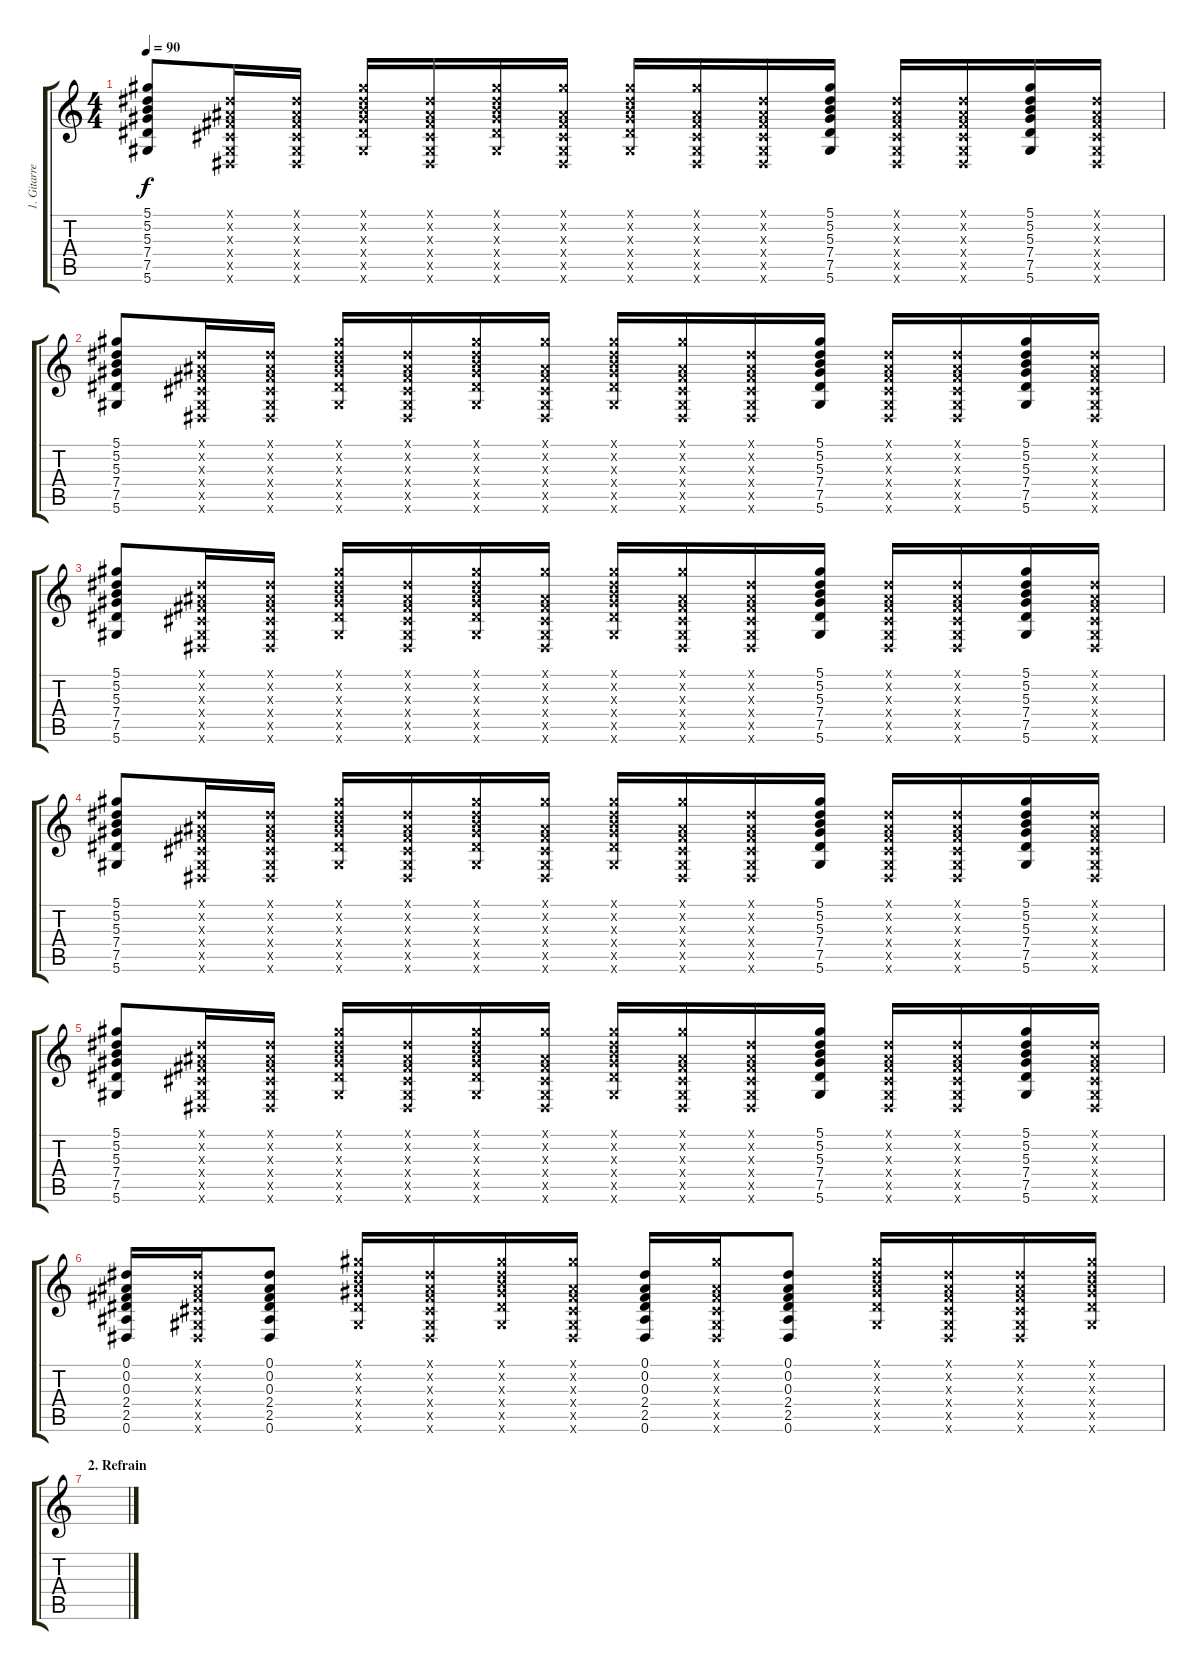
\track ("1. Gitarre" "1. Gitarre") {instrument overdrivenguitar}
\staff {score tabs}
\tuning (Eb4 Bb3 Gb3 Db3 Ab2 Eb2) {hide}
\ts (4 4)
\tempo 90
\clef g2
\ks c
(5.1 5.2 5.3 7.4 7.5 5.6).8{dy f} (0.1{x} 0.2{x} 0.3{x} 0.4{x} 0.5{x} 0.6{x}).16 (0.1{x} 0.2{x} 0.3{x} 0.4{x} 0.5{x} 0.6{x}).16 (5.1{x} 5.2{x} 5.3{x} 7.4{x} 7.5{x} 5.6{x}).16 (0.1{x} 0.2{x} 0.3{x} 0.4{x} 0.5{x} 0.6{x}).16 (5.1{x} 5.2{x} 5.3{x} 7.4{x} 7.5{x} 5.6{x}).16 (5.1{x} 0.2{x} 0.3{x} 0.4{x} 0.5{x} 0.6{x}).16 (5.1{x} 5.2{x} 5.3{x} 7.4{x} 7.5{x} 5.6{x}).16 (5.1{x} 0.2{x} 0.3{x} 0.4{x} 0.5{x} 0.6{x}).16 (0.1{x} 0.2{x} 0.3{x} 0.4{x} 0.5{x} 0.6{x}).16 (5.1 5.2 5.3 7.4 7.5 5.6).16 (0.1{x} 0.2{x} 0.3{x} 0.4{x} 0.5{x} 0.6{x}).16 (0.1{x} 0.2{x} 0.3{x} 0.4{x} 0.5{x} 0.6{x}).16 (5.1 5.2 5.3 7.4 7.5 5.6).16 (0.1{x} 0.2{x} 0.3{x} 0.4{x} 0.5{x} 0.6{x}).16 |
(5.1 5.2 5.3 7.4 7.5 5.6).8 (0.1{x} 0.2{x} 0.3{x} 0.4{x} 0.5{x} 0.6{x}).16 (0.1{x} 0.2{x} 0.3{x} 0.4{x} 0.5{x} 0.6{x}).16 (5.1{x} 5.2{x} 5.3{x} 7.4{x} 7.5{x} 5.6{x}).16 (0.1{x} 0.2{x} 0.3{x} 0.4{x} 0.5{x} 0.6{x}).16 (5.1{x} 5.2{x} 5.3{x} 7.4{x} 7.5{x} 5.6{x}).16 (5.1{x} 0.2{x} 0.3{x} 0.4{x} 0.5{x} 0.6{x}).16 (5.1{x} 5.2{x} 5.3{x} 7.4{x} 7.5{x} 5.6{x}).16 (5.1{x} 0.2{x} 0.3{x} 0.4{x} 0.5{x} 0.6{x}).16 (0.1{x} 0.2{x} 0.3{x} 0.4{x} 0.5{x} 0.6{x}).16 (5.1 5.2 5.3 7.4 7.5 5.6).16 (0.1{x} 0.2{x} 0.3{x} 0.4{x} 0.5{x} 0.6{x}).16 (0.1{x} 0.2{x} 0.3{x} 0.4{x} 0.5{x} 0.6{x}).16 (5.1 5.2 5.3 7.4 7.5 5.6).16 (0.1{x} 0.2{x} 0.3{x} 0.4{x} 0.5{x} 0.6{x}).16 |
(5.1 5.2 5.3 7.4 7.5 5.6).8 (0.1{x} 0.2{x} 0.3{x} 0.4{x} 0.5{x} 0.6{x}).16 (0.1{x} 0.2{x} 0.3{x} 0.4{x} 0.5{x} 0.6{x}).16 (5.1{x} 5.2{x} 5.3{x} 7.4{x} 7.5{x} 5.6{x}).16 (0.1{x} 0.2{x} 0.3{x} 0.4{x} 0.5{x} 0.6{x}).16 (5.1{x} 5.2{x} 5.3{x} 7.4{x} 7.5{x} 5.6{x}).16 (5.1{x} 0.2{x} 0.3{x} 0.4{x} 0.5{x} 0.6{x}).16 (5.1{x} 5.2{x} 5.3{x} 7.4{x} 7.5{x} 5.6{x}).16 (5.1{x} 0.2{x} 0.3{x} 0.4{x} 0.5{x} 0.6{x}).16 (0.1{x} 0.2{x} 0.3{x} 0.4{x} 0.5{x} 0.6{x}).16 (5.1 5.2 5.3 7.4 7.5 5.6).16 (0.1{x} 0.2{x} 0.3{x} 0.4{x} 0.5{x} 0.6{x}).16 (0.1{x} 0.2{x} 0.3{x} 0.4{x} 0.5{x} 0.6{x}).16 (5.1 5.2 5.3 7.4 7.5 5.6).16 (0.1{x} 0.2{x} 0.3{x} 0.4{x} 0.5{x} 0.6{x}).16 |
(5.1 5.2 5.3 7.4 7.5 5.6).8 (0.1{x} 0.2{x} 0.3{x} 0.4{x} 0.5{x} 0.6{x}).16 (0.1{x} 0.2{x} 0.3{x} 0.4{x} 0.5{x} 0.6{x}).16 (5.1{x} 5.2{x} 5.3{x} 7.4{x} 7.5{x} 5.6{x}).16 (0.1{x} 0.2{x} 0.3{x} 0.4{x} 0.5{x} 0.6{x}).16 (5.1{x} 5.2{x} 5.3{x} 7.4{x} 7.5{x} 5.6{x}).16 (5.1{x} 0.2{x} 0.3{x} 0.4{x} 0.5{x} 0.6{x}).16 (5.1{x} 5.2{x} 5.3{x} 7.4{x} 7.5{x} 5.6{x}).16 (5.1{x} 0.2{x} 0.3{x} 0.4{x} 0.5{x} 0.6{x}).16 (0.1{x} 0.2{x} 0.3{x} 0.4{x} 0.5{x} 0.6{x}).16 (5.1 5.2 5.3 7.4 7.5 5.6).16 (0.1{x} 0.2{x} 0.3{x} 0.4{x} 0.5{x} 0.6{x}).16 (0.1{x} 0.2{x} 0.3{x} 0.4{x} 0.5{x} 0.6{x}).16 (5.1 5.2 5.3 7.4 7.5 5.6).16 (0.1{x} 0.2{x} 0.3{x} 0.4{x} 0.5{x} 0.6{x}).16 |
(5.1 5.2 5.3 7.4 7.5 5.6).8 (0.1{x} 0.2{x} 0.3{x} 0.4{x} 0.5{x} 0.6{x}).16 (0.1{x} 0.2{x} 0.3{x} 0.4{x} 0.5{x} 0.6{x}).16 (5.1{x} 5.2{x} 5.3{x} 7.4{x} 7.5{x} 5.6{x}).16 (0.1{x} 0.2{x} 0.3{x} 0.4{x} 0.5{x} 0.6{x}).16 (5.1{x} 5.2{x} 5.3{x} 7.4{x} 7.5{x} 5.6{x}).16 (5.1{x} 0.2{x} 0.3{x} 0.4{x} 0.5{x} 0.6{x}).16 (5.1{x} 5.2{x} 5.3{x} 7.4{x} 7.5{x} 5.6{x}).16 (5.1{x} 0.2{x} 0.3{x} 0.4{x} 0.5{x} 0.6{x}).16 (0.1{x} 0.2{x} 0.3{x} 0.4{x} 0.5{x} 0.6{x}).16 (5.1 5.2 5.3 7.4 7.5 5.6).16 (0.1{x} 0.2{x} 0.3{x} 0.4{x} 0.5{x} 0.6{x}).16 (0.1{x} 0.2{x} 0.3{x} 0.4{x} 0.5{x} 0.6{x}).16 (5.1 5.2 5.3 7.4 7.5 5.6).16 (0.1{x} 0.2{x} 0.3{x} 0.4{x} 0.5{x} 0.6{x}).16 |
(0.1 0.2 0.3 2.4 2.5 0.6).16 (0.1{x} 0.2{x} 0.3{x} 0.4{x} 0.5{x} 0.6{x}).16 (0.1 0.2 0.3 2.4 2.5 0.6).8 (5.1{x} 5.2{x} 5.3{x} 7.4{x} 7.5{x} 5.6{x}).16 (0.1{x} 0.2{x} 0.3{x} 0.4{x} 0.5{x} 0.6{x}).16 (5.1{x} 5.2{x} 5.3{x} 7.4{x} 7.5{x} 5.6{x}).16 (5.1{x} 0.2{x} 0.3{x} 0.4{x} 0.5{x} 0.6{x}).16 (0.1 0.2 0.3 2.4 2.5 0.6).16 (5.1{x} 0.2{x} 0.3{x} 0.4{x} 0.5{x} 0.6{x}).16 (0.1 0.2 0.3 2.4 2.5 0.6).8 (5.1{x} 5.2{x} 5.3{x} 7.4{x} 7.5{x} 5.6{x}).16 (0.1{x} 0.2{x} 0.3{x} 0.4{x} 0.5{x} 0.6{x}).16 (0.1{x} 0.2{x} 0.3{x} 0.4{x} 0.5{x} 0.6{x}).16 (5.1{x} 5.2{x} 5.3{x} 7.4{x} 7.5{x} 5.6{x}).16 |
\section ("" "2. Refrain")
